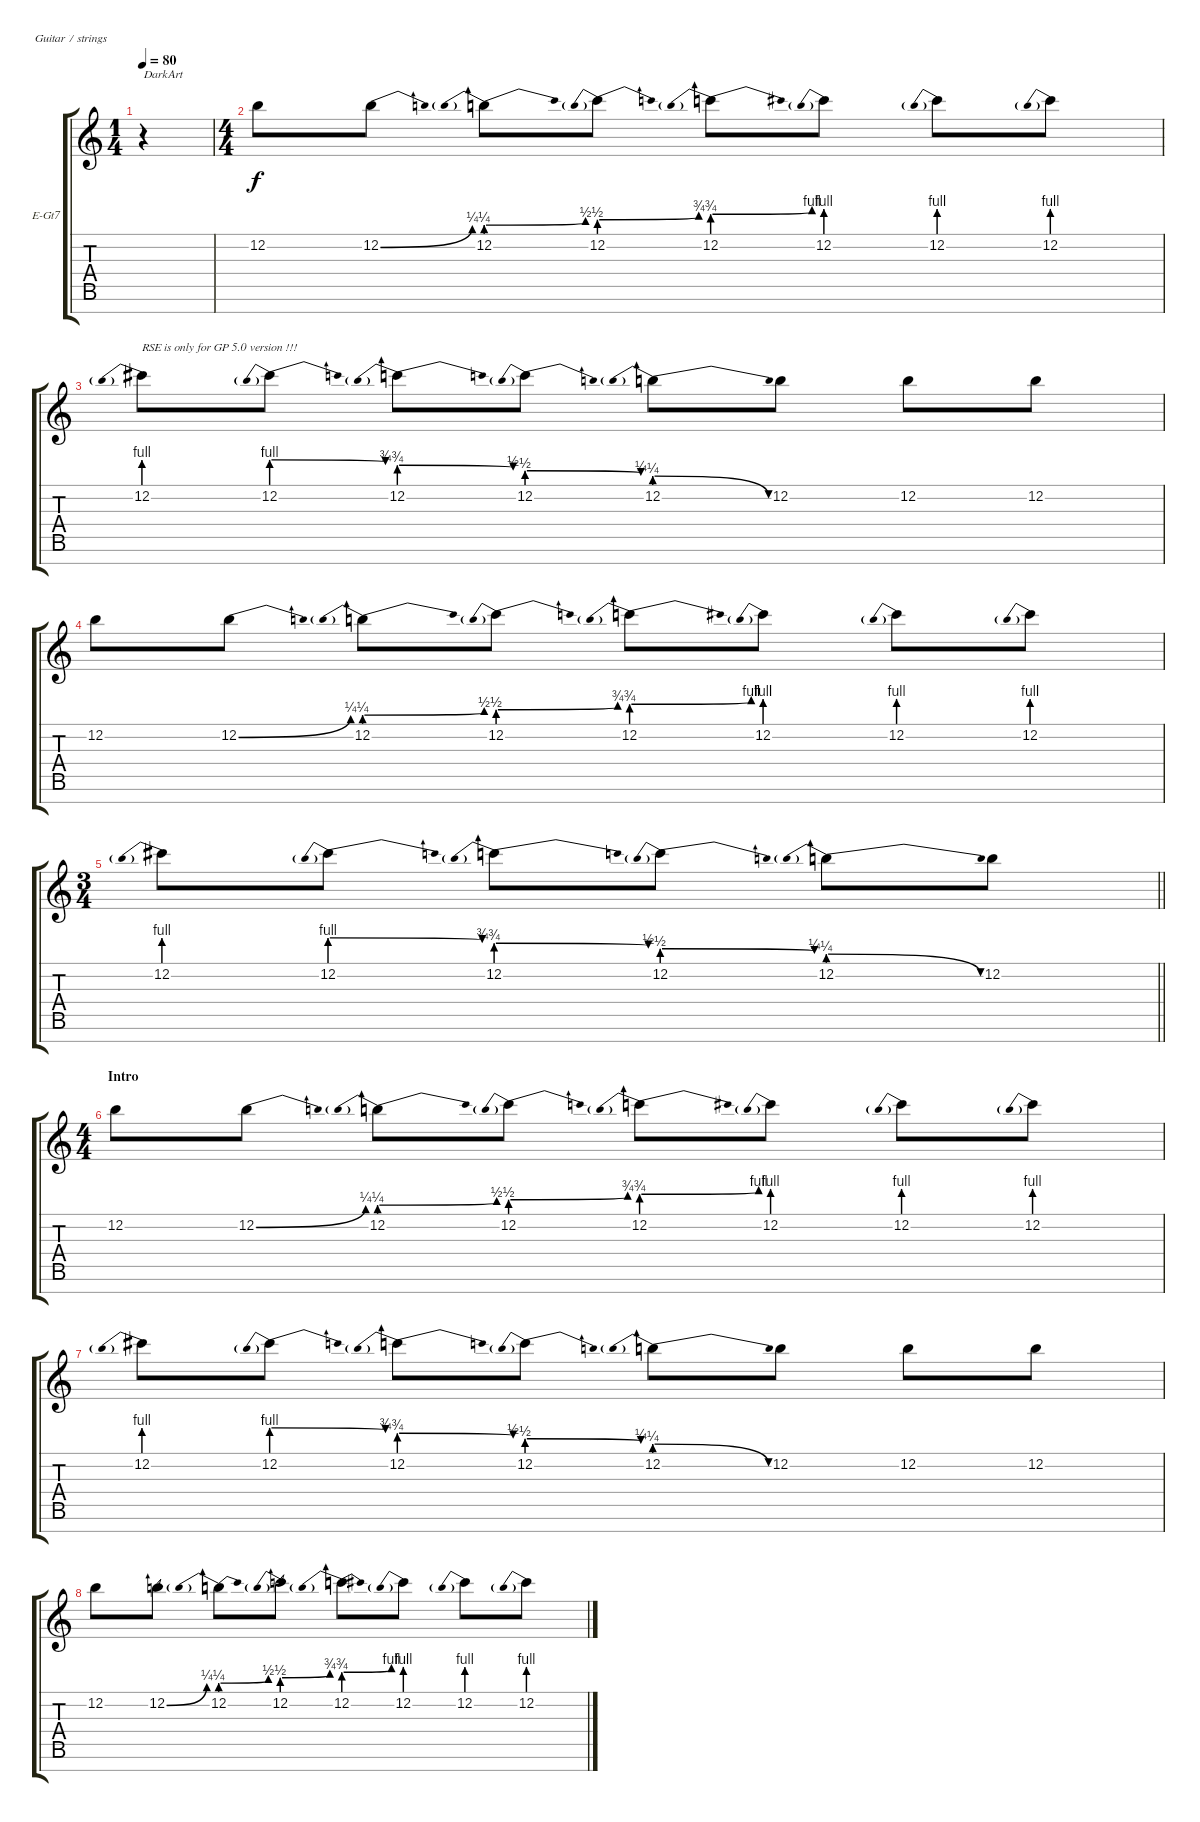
\bracketExtendMode groupsimilarinstruments
\firstSystemTrackNameOrientation horizontal
\otherSystemsTrackNameOrientation horizontal
\track ("Distortion Guitar" "E-Gt7") {instrument distortionguitar}
\staff {score tabs}
\tuning (E4 B3 G3 D3 A2 E2 B1)
\voice
\ts (1 4)
\beaming (8 2)
\tempo 80
\clef g2
\ks c
r.4{txt "DarkArt" dy f instrument distortionguitar} |
\ts (4 4)
\beaming (8 2 2 2 2)
12.2.8 12.2{be (bend 0 0 60 1)}.8 12.2{be (prebendbend 0 1 60 2)}.8 12.2{be (prebendbend 0 2 60 3)}.8 12.2{be (prebendbend 0 3 60 4)}.8 12.2{be (prebend 0 4 60 4)}.8 12.2{be (prebend 0 4 60 4)}.8 12.2{be (prebend 0 4 60 4)}.8 |
12.2{be (prebend 0 4 60 4)}.8{txt "RSE is only for GP 5.0 version !!!"} 12.2{be (prebendrelease 0 4 60 3)}.8 12.2{be (prebendrelease 0 3 60 2)}.8 12.2{be (prebendrelease 0 2 60 1)}.8 12.2{be (prebendrelease 0 1 60 0)}.8 12.2{be (hold 0 0 60 0)}.8 12.2.8 12.2.8 |
12.2.8 12.2{be (bend 0 0 60 1)}.8 12.2{be (prebendbend 0 1 60 2)}.8 12.2{be (prebendbend 0 2 60 3)}.8 12.2{be (prebendbend 0 3 60 4)}.8 12.2{be (prebend 0 4 60 4)}.8 12.2{be (prebend 0 4 60 4)}.8 12.2{be (prebend 0 4 60 4)}.8 |
\ts (3 4)
\beaming (8 2 2 2)
\barLineRight lightlight
12.2{be (prebend 0 4 60 4)}.8 12.2{be (prebendrelease 0 4 60 3)}.8 12.2{be (prebendrelease 0 3 60 2)}.8 12.2{be (prebendrelease 0 2 60 1)}.8 12.2{be (prebendrelease 0 1 60 0)}.8 12.2{be (hold 0 0 60 0)}.8 |
\ts (4 4)
\beaming (8 2 2 2 2)
\section ("" "Intro")
12.2.8 12.2{be (bend 0 0 60 1)}.8 12.2{be (prebendbend 0 1 60 2)}.8 12.2{be (prebendbend 0 2 60 3)}.8 12.2{be (prebendbend 0 3 60 4)}.8 12.2{be (prebend 0 4 60 4)}.8 12.2{be (prebend 0 4 60 4)}.8 12.2{be (prebend 0 4 60 4)}.8 |
12.2{be (prebend 0 4 60 4)}.8 12.2{be (prebendrelease 0 4 60 3)}.8 12.2{be (prebendrelease 0 3 60 2)}.8 12.2{be (prebendrelease 0 2 60 1)}.8 12.2{be (prebendrelease 0 1 60 0)}.8 12.2{be (hold 0 0 60 0)}.8 12.2.8 12.2.8 |
12.2.8 12.2{be (bend 0 0 60 1)}.8 12.2{be (prebendbend 0 1 60 2)}.8 12.2{be (prebendbend 0 2 60 3)}.8 12.2{be (prebendbend 0 3 60 4)}.8 12.2{be (prebend 0 4 60 4)}.8 12.2{be (prebend 0 4 60 4)}.8 12.2{be (prebend 0 4 60 4)}.8
\voice
\clef g2
\ottava regular
\simile none
\ks c
r.4{dy mf} |
|
|
|
\barLineRight lightlight
|
|
|
